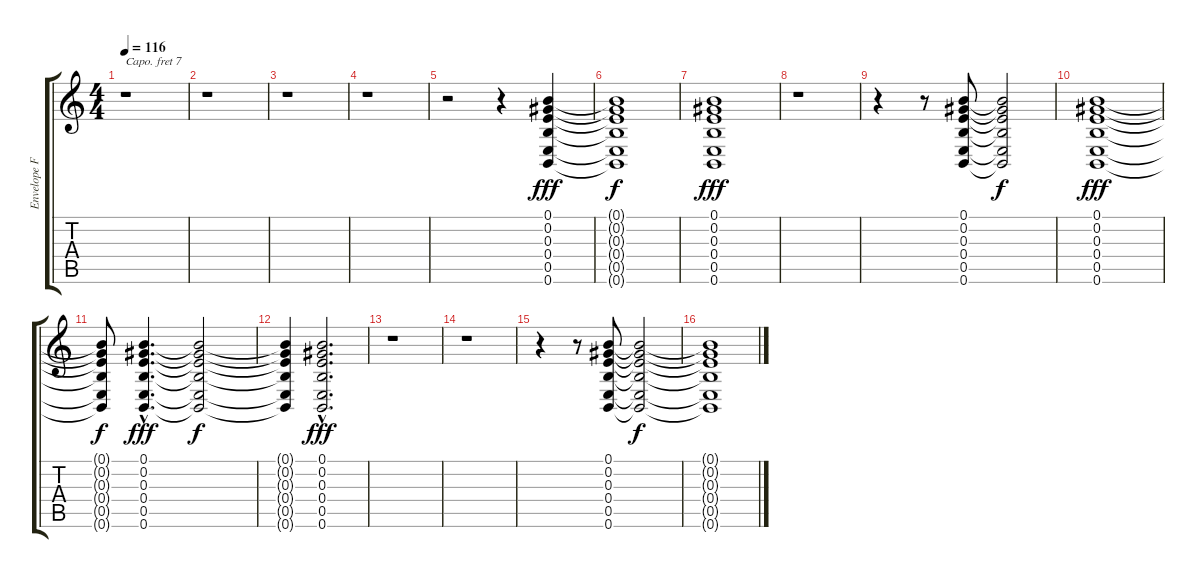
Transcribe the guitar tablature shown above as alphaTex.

\track ("Envelope Follower" "Envelope F") {instrument pad3polysynth}
\staff {score tabs}
\capo 7
\tuning (E4 Db4 A3 E3 A2 E2) {hide}
\ts (4 4)
\tempo 116
\clef g2
\ks c
r.1{dy f} |
r.1 |
r.1 |
r.1 |
r.2 r.4 (0.1 0.2 0.3 0.4 0.5 0.6).4{dy fff} |
(0.1{t} 0.2{t} 0.3{t} 0.4{t} 0.5{t} 0.6{t}).1{dy f} |
(0.1 0.2 0.3 0.4 0.5 0.6).1{dy fff} |
r.1 |
r.4 r.8 (0.1 0.2 0.3 0.4 0.5 0.6).8 (0.1{t} 0.2{t} 0.3{t} 0.4{t} 0.5{t} 0.6{t}).2{dy f} |
(0.1 0.2 0.3 0.4 0.5 0.6).1{dy fff} |
(0.1{t} 0.2{t} 0.3{t} 0.4{t} 0.5{t} 0.6{t}).8{dy f} (0.1{hac} 0.2{hac} 0.3{hac} 0.4{hac} 0.5{hac} 0.6{hac}).4{d dy fff} (0.1{t} 0.2{t} 0.3{t} 0.4{t} 0.5{t} 0.6{t}).2{dy f} |
(0.1{t} 0.2{t} 0.3{t} 0.4{t} 0.5{t} 0.6{t}).4 (0.1{hac} 0.2{hac} 0.3{hac} 0.4{hac} 0.5{hac} 0.6{hac}).2{d dy fff} |
r.1 |
r.1 |
r.4 r.8 (0.1 0.2 0.3 0.4 0.5 0.6).8 (0.1{t} 0.2{t} 0.3{t} 0.4{t} 0.5{t} 0.6{t}).2{dy f} |
(0.1{t} 0.2{t} 0.3{t} 0.4{t} 0.5{t} 0.6{t}).1
